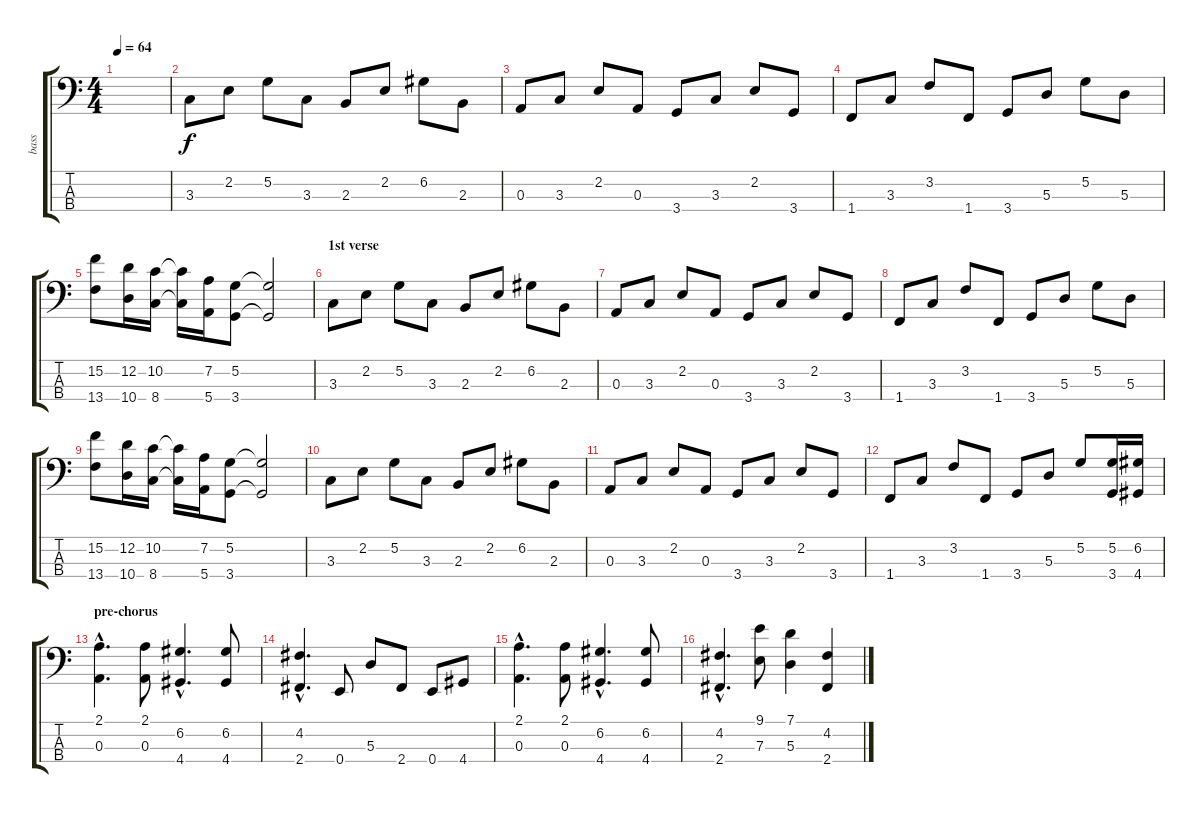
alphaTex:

\track ("bass" "bass") {instrument electricbasspick}
\staff {score tabs}
\tuning (G2 D2 A1 E1) {hide}
\ts (4 4)
\tempo 64
\clef f4
\ks c
|
3.3.8 2.2.8 5.2.8 3.3.8 2.3.8 2.2.8 6.2.8 2.3.8 |
0.3.8 3.3.8 2.2.8 0.3.8 3.4.8 3.3.8 2.2.8 3.4.8 |
1.4.8 3.3.8 3.2.8 1.4.8 3.4.8 5.3.8 5.2.8 5.3.8 |
(15.2 13.4).8 (12.2 10.4).16 (10.2 8.4).16 (10.2{t} 8.4{t}).16 (7.2 5.4).16 (5.2 3.4).8 (5.2{t} 3.4{t}).2 |
\section ("" "1st verse")
3.3.8 2.2.8 5.2.8 3.3.8 2.3.8 2.2.8 6.2.8 2.3.8 |
0.3.8 3.3.8 2.2.8 0.3.8 3.4.8 3.3.8 2.2.8 3.4.8 |
1.4.8 3.3.8 3.2.8 1.4.8 3.4.8 5.3.8 5.2.8 5.3.8 |
(15.2 13.4).8 (12.2 10.4).16 (10.2 8.4).16 (10.2{t} 8.4{t}).16 (7.2 5.4).16 (5.2 3.4).8 (5.2{t} 3.4{t}).2 |
3.3.8 2.2.8 5.2.8 3.3.8 2.3.8 2.2.8 6.2.8 2.3.8 |
0.3.8 3.3.8 2.2.8 0.3.8 3.4.8 3.3.8 2.2.8 3.4.8 |
1.4.8 3.3.8 3.2.8 1.4.8 3.4.8 5.3.8 5.2.8 (5.2 3.4).16 (6.2 4.4).16 |
\section ("" "pre-chorus")
(2.1{hac} 0.3{hac}).4{d} (2.1 0.3).8 (6.2{hac} 4.4{hac}).4{d} (6.2 4.4).8 |
(4.2{hac} 2.4{hac}).4{d} 0.4.8 5.3.8 2.4.8 0.4.8 4.4.8 |
(2.1{hac} 0.3{hac}).4{d} (2.1 0.3).8 (6.2{hac} 4.4{hac}).4{d} (6.2 4.4).8 |
(4.2{hac} 2.4{hac}).4{d} (9.1 7.3).8 (7.1 5.3).4 (4.2 2.4).4
